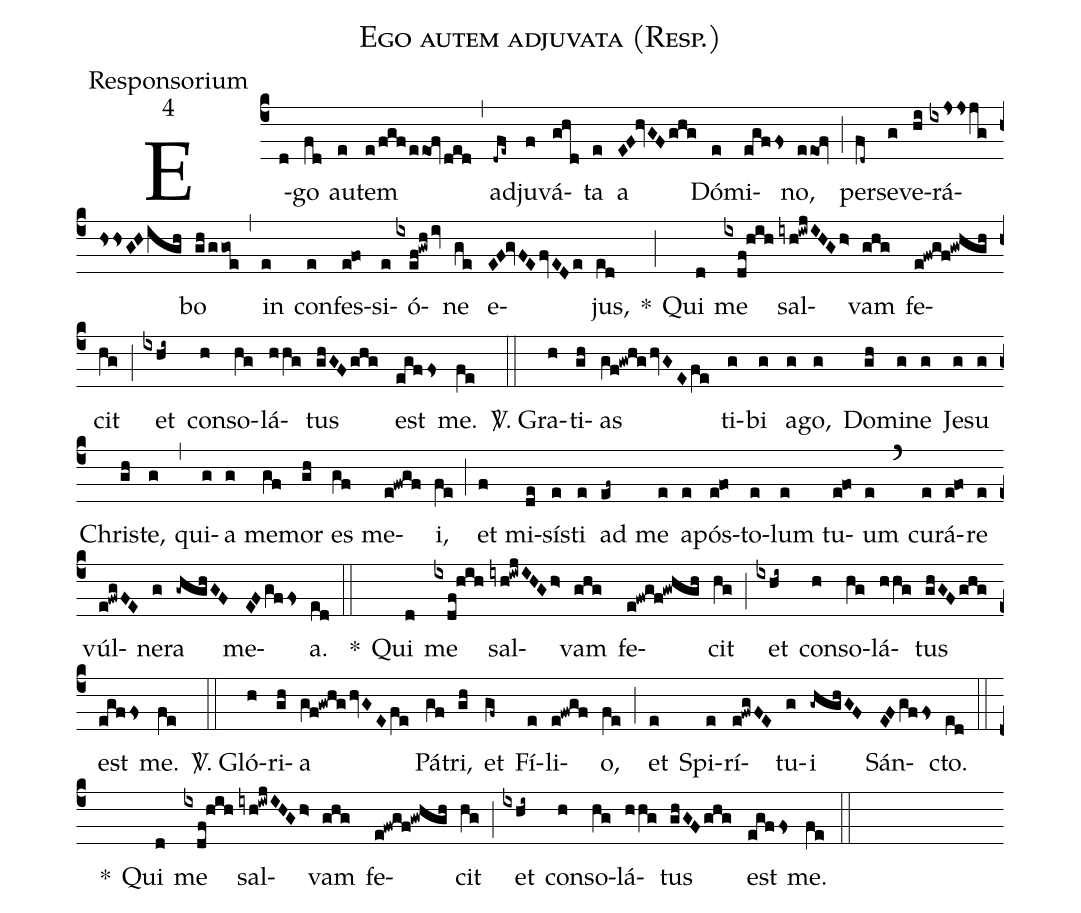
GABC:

name:Ego autem adjuvata (Resp.);
office-part:Responsorium;
mode:4;
%%
(c4)E(d)go(fd) au(e)tem(e/fgf/eeof/ded) (,) ad(-dfe~)ju(f)vá(ghd)ta(e) a(EF!hvGF/ghg) Dó(e)mi(egffs)no,(eeof) (;) per(fd~)se(g)ve(hi)rá(ixjssjg/hss/GHigh)bo(gh/ggoe) (,) in(e) con(e)fes(e!fo)si(e)ó(ixef!gwh/iv)ne(ge) e(EF!gvFEfvEDe)jus,(ed) *(;) Qui(d) me(ixdf!hih) sal(iyh!iwjIHGh>)vam(ghg) fe(e!fwgf!gwhgh)cit(hg) (;) et(ixhi~) con(h)so(hg)lá(hhg)tus(ghGFghg) est(egffs) me.(fe) (::)

<sp>V/</sp>. Gra(h)ti(gh)as(gf!gwhg/hvGEfe) ti(g)bi(g) a(g)go,(g) Do(gh)mi(g)ne(g) Je(g)su(g) Chris(gh)te,(g) (,) qui(g)a(g) me(gf)mor(gh) es(gf) me(e!fwgf)i,(fe) (;) et(f) mi(de)sís(e)ti(e) ad(ef~) me(e) a(e)pós(e!fo)to(e)lum(e) tu(e!fo)um(e) (`) cu(e)rá(e!fo)re(e) vúl(e!fwgFE)ne(g)ra(-ghghGF) me(EFgffs)a.(ed) (::)
*() Qui(d) me(ixdf!hih) sal(iyh!iwjIHGh>)vam(ghg) fe(e!fwgf!gwhgh)cit(hg) (;) et(ixhi~) con(h)so(hg)lá(hhg)tus(ghGFghg) est(egffs) me.(fe) (::)

<sp>V/</sp>. Gló(h)ri(gh)a(gf!gwhg/hvGEfe) Pá(gf)tri,(gh) et(gf~) Fí(e)li(e!fwgf)o,(fe) (;)et(e) Spi(e)rí(e!fwgFE)tu(g)i(-ghghGF) Sán(EFgffs)cto.(ed) (::)
*() Qui(d) me(ixdf!hih) sal(iyh!iwjIHGh>)vam(ghg) fe(e!fwgf!gwhgh)cit(hg) (;) et(ixhi~) con(h)so(hg)lá(hhg)tus(ghGFghg) est(egffs) me.(fe) (::)
